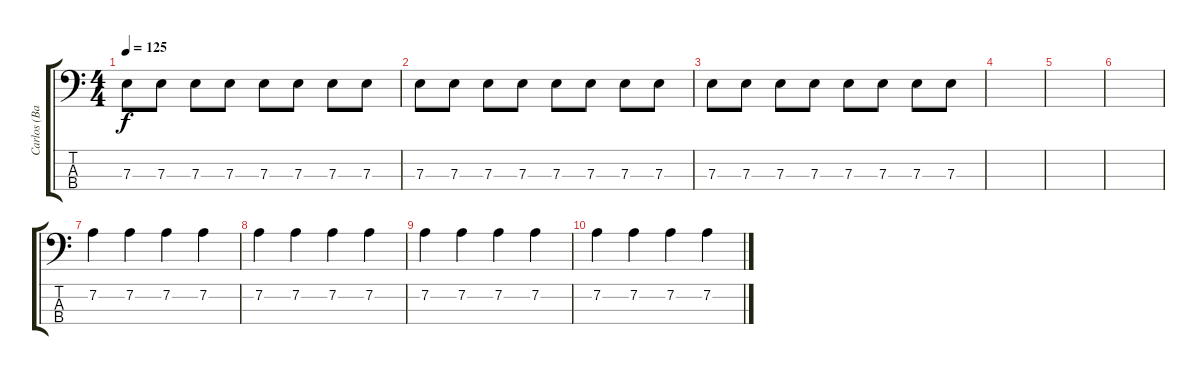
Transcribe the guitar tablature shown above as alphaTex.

\track ("Carlos (Bass)" "Carlos (Ba") {instrument fretlessbass}
\staff {score tabs}
\tuning (G2 D2 A1 E1) {hide}
\ts (4 4)
\tempo 125
\clef f4
\ks c
7.3.8{dy f} 7.3.8 7.3.8 7.3.8 7.3.8 7.3.8 7.3.8 7.3.8 |
7.3.8 7.3.8 7.3.8 7.3.8 7.3.8 7.3.8 7.3.8 7.3.8 |
7.3.8 7.3.8 7.3.8 7.3.8 7.3.8 7.3.8 7.3.8 7.3.8 |
|
|
|
7.2.4 7.2.4 7.2.4 7.2.4 |
7.2.4 7.2.4 7.2.4 7.2.4 |
7.2.4 7.2.4 7.2.4 7.2.4 |
7.2.4 7.2.4 7.2.4 7.2.4
